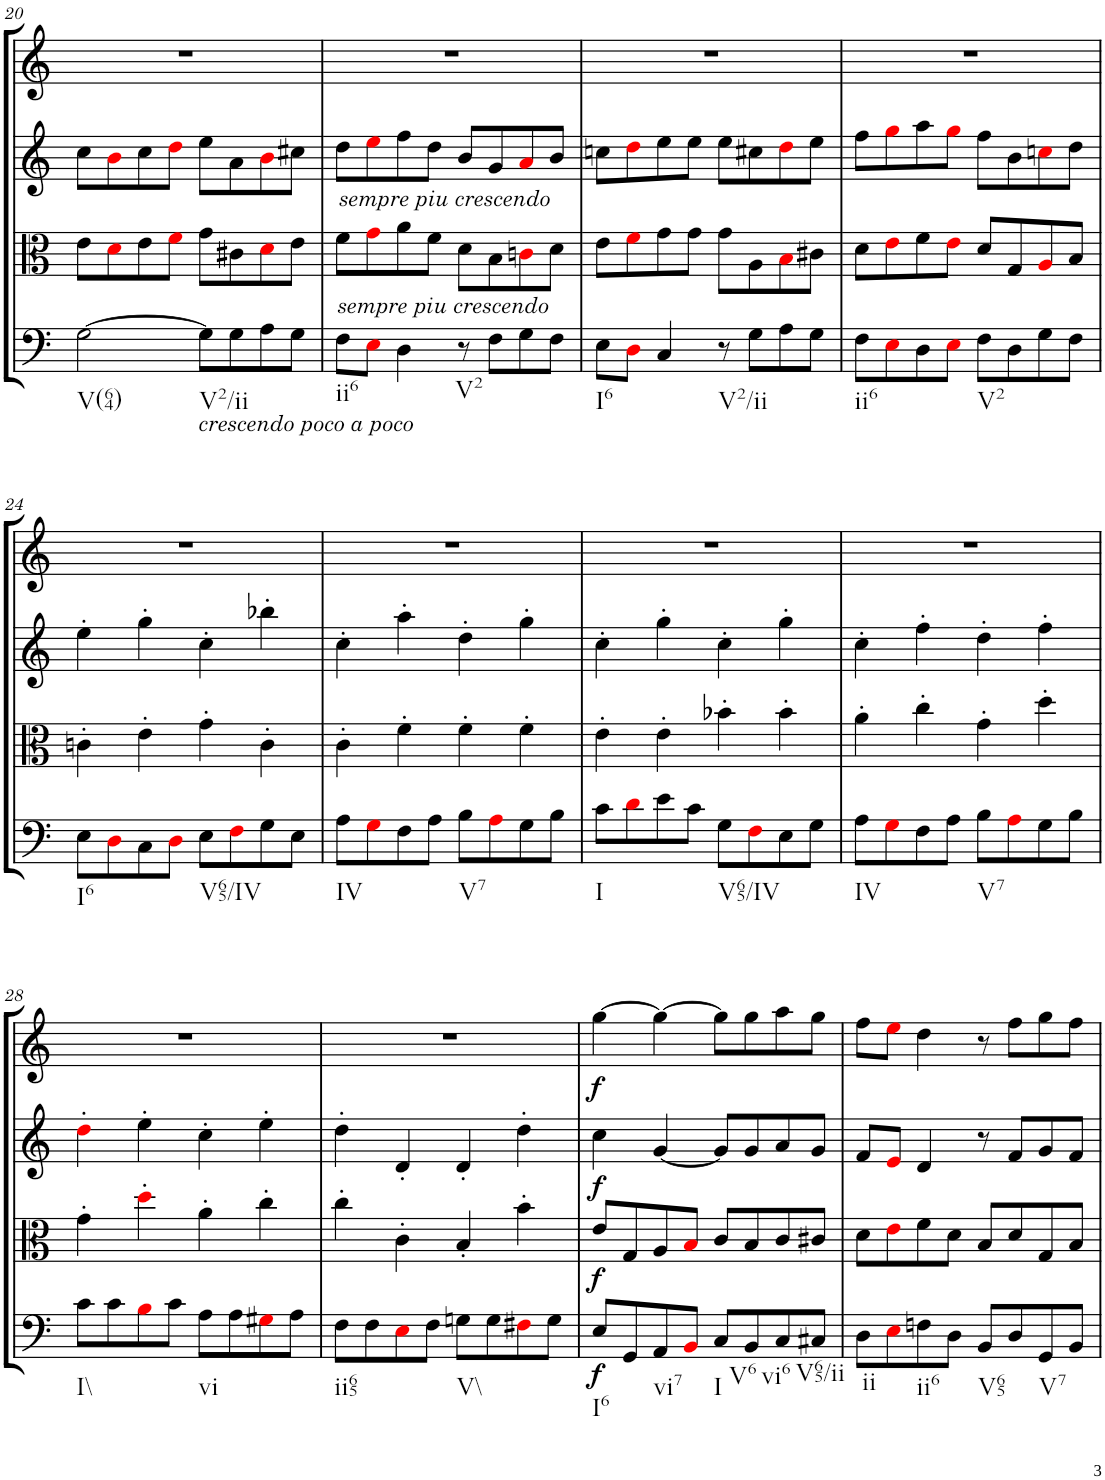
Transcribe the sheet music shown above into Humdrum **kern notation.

**kern	**dynam	**kern	**dynam	**kern	**kern	**dynam
*part4	*part4	*part3	*part3	*part2	*part1	*part1
*staff4	*staff4	*staff3	*staff3	*staff2	*staff1	*staff1
*I"Cello	*	*I"Viola	*	*I"2nd Violin	*I"1st Violin	*
!!LO:PB:g=z
*clefF4	*	*clefC3	*	*clefG2	*clefG2	*
*k[]	*	*k[]	*	*k[]	*k[]	*
*M2/2	*	*M2/2	*	*M2/2	*M2/2	*
*met(c|)	*	*met(c|)	*	*met(c|)	*met(c|)	*
=20	=20	=20	=20	=20	=20	=20
!LO:TX:b:t=V(64)	!	!	!	!	!	!
[2G\	.	8e\L	.	8cc\L	1r	.
.	.	8di\	.	8bi\	.	.
.	.	8e\	.	8cc\	.	.
.	.	8fi\J	.	8ddi\J	.	.
!LO:TX:b:i:t=crescendo poco a poco	!	!	!	!	!	!
!LO:TX:b:t=V2/ii	!	!	!	!	!	!
8G\L]	.	8g\L	.	8ee\L	.	.
8G\	.	8c#X\	.	8a\	.	.
8A\	.	8di\	.	8bi\	.	.
8G\J	.	8e\J	.	8cc#X\J	.	.
=21	=21	=21	=21	=21	=21	=21
!	!	!	!	!LO:TX:b:i:t=sempre piu crescendo	!	!
!	!	!LO:TX:b:i:t=sempre piu crescendo	!	!	!	!
!LO:TX:b:t=ii6	!	!	!	!	!	!
8F\L	.	8f\L	.	8dd\L	1r	.
8Ei\J	.	8gi\	.	8eei\	.	.
4D\	.	8a\	.	8ff\	.	.
.	.	8f\J	.	8dd\J	.	.
!LO:TX:b:t=V2	!	!	!	!	!	!
8r	.	8d\L	.	8b/L	.	.
8F\L	.	8B\	.	8g/	.	.
8G\	.	8cni\	.	8ai/	.	.
8F\J	.	8d\J	.	8b/J	.	.
=22	=22	=22	=22	=22	=22	=22
!LO:TX:b:t=I6	!	!	!	!	!	!
8E\L	.	8e\L	.	8ccn\L	1r	.
8Di\J	.	8fi\	.	8ddi\	.	.
4C/	.	8g\	.	8ee\	.	.
.	.	8g\J	.	8ee\J	.	.
!LO:TX:b:t=V2/ii	!	!	!	!	!	!
8r	.	8g\L	.	8ee\L	.	.
8G\L	.	8A\	.	8cc#X\	.	.
8A\	.	8Bi\	.	8ddi\	.	.
8G\J	.	8c#X\J	.	8ee\J	.	.
=23	=23	=23	=23	=23	=23	=23
!LO:TX:b:t=ii6	!	!	!	!	!	!
8F\L	.	8d\L	.	8ff\L	1r	.
8Ei\	.	8ei\	.	8ggi\	.	.
8D\	.	8f\	.	8aa\	.	.
8Ei\J	.	8ei\J	.	8ggi\J	.	.
!LO:TX:b:t=V2	!	!	!	!	!	!
8F\L	.	8d/L	.	8ff\L	.	.
8D\	.	8G/	.	8b\	.	.
8G\	.	8Ai/	.	8ccni\	.	.
8F\J	.	8B/J	.	8dd\J	.	.
!!LO:LB:g=z
=24	=24	=24	=24	=24	=24	=24
!LO:TX:b:t=I6	!	!	!	!	!	!
8E\L	.	4cn'\	.	4ee'\	1r	.
8Di\	.	.	.	.	.	.
8C\	.	4e'\	.	4gg'\	.	.
8Di\J	.	.	.	.	.	.
!LO:TX:b:t=V65/IV	!	!	!	!	!	!
8E\L	.	4g'\	.	4cc'\	.	.
8Fi\	.	.	.	.	.	.
8G\	.	4c'\	.	4bb-X'\	.	.
8E\J	.	.	.	.	.	.
=25	=25	=25	=25	=25	=25	=25
!LO:TX:b:t=IV	!	!	!	!	!	!
8A\L	.	4c'\	.	4cc'\	1r	.
8Gi\	.	.	.	.	.	.
8F\	.	4f'\	.	4aa'\	.	.
8A\J	.	.	.	.	.	.
!LO:TX:b:t=V7	!	!	!	!	!	!
8B\L	.	4f'\	.	4dd'\	.	.
8Ai\	.	.	.	.	.	.
8G\	.	4f'\	.	4gg'\	.	.
8B\J	.	.	.	.	.	.
=26	=26	=26	=26	=26	=26	=26
!LO:TX:b:t=I	!	!	!	!	!	!
8c\L	.	4e'\	.	4cc'\	1r	.
8di\	.	.	.	.	.	.
8e\	.	4e'\	.	4gg'\	.	.
8c\J	.	.	.	.	.	.
!LO:TX:b:t=V65/IV	!	!	!	!	!	!
8G\L	.	4b-X'\	.	4cc'\	.	.
8Fi\	.	.	.	.	.	.
8E\	.	4b-'\	.	4gg'\	.	.
8G\J	.	.	.	.	.	.
=27	=27	=27	=27	=27	=27	=27
!LO:TX:b:t=IV	!	!	!	!	!	!
8A\L	.	4a'\	.	4cc'\	1r	.
8Gi\	.	.	.	.	.	.
8F\	.	4cc'\	.	4ff'\	.	.
8A\J	.	.	.	.	.	.
!LO:TX:b:t=V7	!	!	!	!	!	!
8B\L	.	4g'\	.	4dd'\	.	.
8Ai\	.	.	.	.	.	.
8G\	.	4dd'\	.	4ff'\	.	.
8B\J	.	.	.	.	.	.
!!LO:LB:g=z
=28	=28	=28	=28	=28	=28	=28
!LO:TX:b:t=I\\	!	!	!	!	!	!
8c\L	.	4g'\	.	4dd'i\	1r	.
8c\	.	.	.	.	.	.
8Bi\	.	4dd'i\	.	4ee'\	.	.
8c\J	.	.	.	.	.	.
!LO:TX:b:t=vi	!	!	!	!	!	!
8A\L	.	4a'\	.	4cc'\	.	.
8A\	.	.	.	.	.	.
8G#Xi\	.	4cc'\	.	4ee'\	.	.
8A\J	.	.	.	.	.	.
=29	=29	=29	=29	=29	=29	=29
!LO:TX:b:t=ii65	!	!	!	!	!	!
8F\L	.	4cc'\	.	4dd'\	1r	.
8F\	.	.	.	.	.	.
8Ei\	.	4c'\	.	4d'/	.	.
8F\J	.	.	.	.	.	.
!LO:TX:b:t=V\\	!	!	!	!	!	!
8Gn\L	.	4B'/	.	4d'/	.	.
8G\	.	.	.	.	.	.
8F#Xi\	.	4b'\	.	4dd'\	.	.
8G\J	.	.	.	.	.	.
=30	=30	=30	=30	=30	=30	=30
!LO:TX:b:t=I6	!	!	!	!	!	!
!	!LO:DY:b	!	!LO:DY:b	!	!	!
!	!	!	!LO:DY:n=1:a	!	!	!LO:DY:b
8E/L	f	8e/L	f f	4cc\	[4gg\	f
8GG/	.	8G/	.	.	.	.
!LO:TX:b:t=vi7	!	!	!	!	!	!
8AA/	.	8A/	.	[4g/	4gg\_	.
8BBi/J	.	8Bi/J	.	.	.	.
!LO:TX:b:t=I	!	!	!	!	!	!
8C/L	.	8c/L	.	8g/L]	8gg\L]	.
!LO:TX:b:t=V6	!	!	!	!	!	!
8BB/	.	8B/	.	8g/	8gg\	.
!LO:TX:b:t=vi6	!	!	!	!	!	!
8C/	.	8c/	.	8a/	8aa\	.
!LO:TX:b:t=V65/ii	!	!	!	!	!	!
8C#X/J	.	8c#X/J	.	8g/J	8gg\J	.
=31	=31	=31	=31	=31	=31	=31
!LO:TX:b:t=ii	!	!	!	!	!	!
8D\L	.	8d\L	.	8f/L	8ff\L	.
8Ei\	.	8ei\	.	8ei/J	8eei\J	.
!LO:TX:b:t=ii6	!	!	!	!	!	!
8Fn\	.	8f\	.	4d/	4dd\	.
8D\J	.	8d\J	.	.	.	.
!LO:TX:b:t=V65	!	!	!	!	!	!
8BB/L	.	8B/L	.	8r	8r	.
8D/	.	8d/	.	8f/L	8ff\L	.
!LO:TX:b:t=V7	!	!	!	!	!	!
8GG/	.	8G/	.	8g/	8gg\	.
8BB/J	.	8B/J	.	8f/J	8ff\J	.
=	=	=	=	=	=	=
*-	*-	*-	*-	*-	*-	*-
